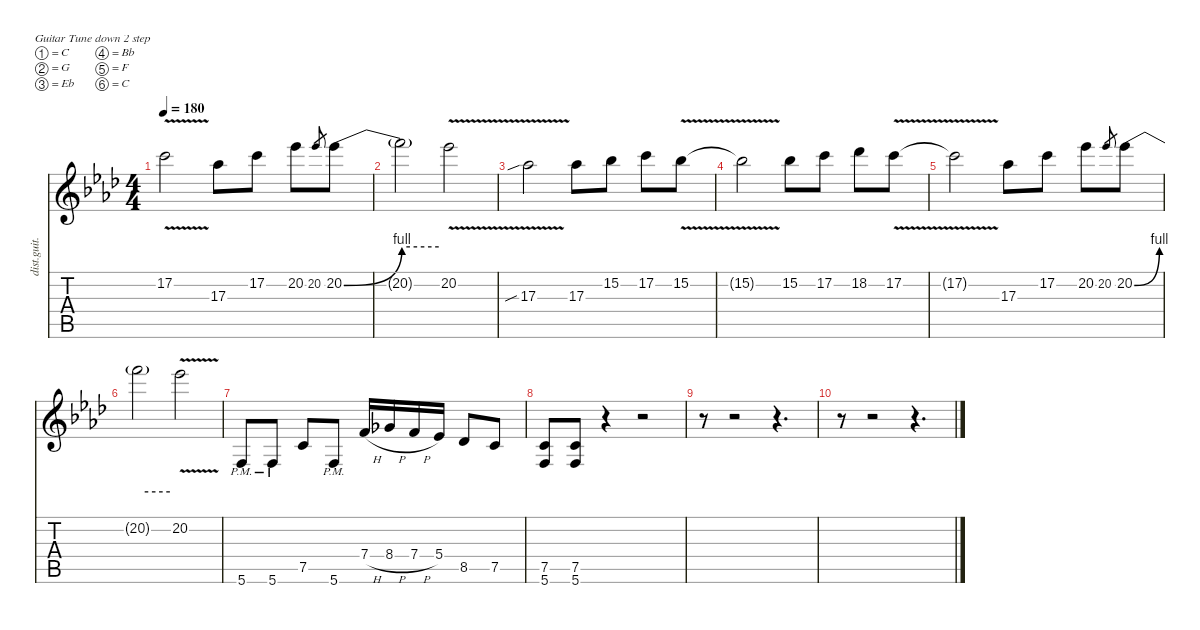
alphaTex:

\defaultSystemsLayout 4
\hideDynamics
\bracketExtendMode nobrackets
\track ("Sam" "dist.guit.") {instrument distortionguitar}
\staff {score tabs}
\tuning (C4 G3 Eb3 Bb2 F2 C2)
\ts (4 4)
\tempo 180
\clef g2
\ks fminor
17.2{v t acc forcenatural}.2{dy f beam Down} 17.3{acc b}.8{beam Down} 17.2{acc forcenatural}.8{beam Down} 20.2{acc b}.8{beam Down} 20.2{acc b}.8{gr dy mf beam Up} 20.2{be (bend 0 0 60 4) acc b}.8{dy f beam Down} |
20.2{be (hold 0 4 60 4) t}.2{beam Down} 20.2{v acc b}.2{beam Down} |
17.3{v sib acc b}.2{beam Down} 17.3{acc b}.8{beam Down} 15.2{acc b}.8{beam Down} 17.2{acc forcenatural}.8{beam Down} 15.2{v acc b}.8{beam Down} |
15.2{v t acc b}.2{beam Down} 15.2{acc b}.8{beam Down} 17.2{acc forcenatural}.8{beam Down} 18.2{acc b}.8{beam Down} 17.2{v acc forcenatural}.8{beam Down} |
17.2{v t acc forcenatural}.2{beam Down} 17.3{acc b}.8{beam Down} 17.2{acc forcenatural}.8{beam Down} 20.2{acc b}.8{beam Down} 20.2{acc b}.8{gr dy mf beam Up} 20.2{be (bend 0 0 60 4) acc b}.8{dy f beam Down} |
20.2{be (hold 0 4 60 4) t}.2{beam Down} 20.2{v acc b}.2{beam Down} |
5.6{pm acc forcenatural}.8{beam Up} 5.6{pm acc forcenatural}.8{beam Up} 7.5{acc forcenatural}.8{beam Up} 5.6{pm acc forcenatural}.8{beam Up} 7.4{h acc forcenatural}.16{beam Up} 8.4{h acc b}.16{beam Up} 7.4{h acc forcenatural}.16{beam Up} 5.4{acc b}.16{beam Up} 8.5{acc b}.8{beam Up} 7.5{acc forcenatural}.8{beam Up} |
(7.5{acc forcenatural} 5.6{acc forcenatural}).8{beam Up} (7.5{acc forcenatural} 5.6{acc forcenatural}).8{beam Up} r.4{beam Down} r.2{beam Down} |
r.8{beam Down} r.2{beam Down} r.4{d beam Down} |
r.8{beam Down} r.2{beam Down} r.4{d beam Down}
